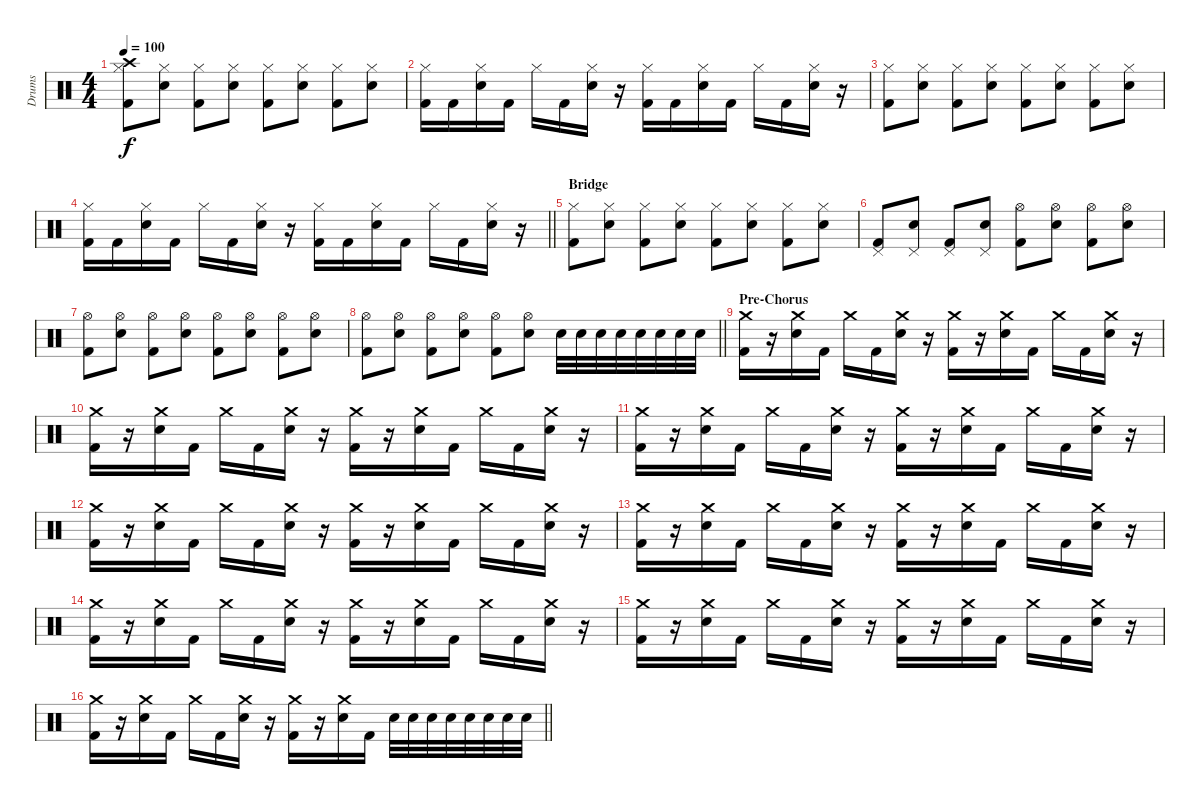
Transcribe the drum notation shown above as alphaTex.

\track ("Drums" "Drums") {instrument percussion}
\staff {score}
\articulation defaults
\ts (4 4)
\tempo 100
\clef neutral
\ks c
("Hi-Hat (closed)" "Kick (hit) 2" "Crash high (hit)").8{dy f} ("Hi-Hat (closed)" "Snare (hit) 2").8 ("Hi-Hat (closed)" "Kick (hit) 2").8 ("Hi-Hat (closed)" "Snare (hit) 2").8 ("Hi-Hat (closed)" "Kick (hit) 2").8 ("Hi-Hat (closed)" "Snare (hit) 2").8 ("Hi-Hat (closed)" "Kick (hit) 2").8 ("Hi-Hat (closed)" "Snare (hit) 2").8 |
("Hi-Hat (closed)" "Kick (hit) 2").16 "Kick (hit) 2".16 ("Hi-Hat (closed)" "Snare (hit) 2").16 "Kick (hit) 2".16 "Hi-Hat (closed)".16 "Kick (hit) 2".16 ("Hi-Hat (closed)" "Snare (hit) 2").16 r.16 ("Hi-Hat (closed)" "Kick (hit) 2").16 "Kick (hit) 2".16 ("Hi-Hat (closed)" "Snare (hit) 2").16 "Kick (hit) 2".16 "Hi-Hat (closed)".16 "Kick (hit) 2".16 ("Hi-Hat (closed)" "Snare (hit) 2").16 r.16 |
("Hi-Hat (closed)" "Kick (hit) 2").8 ("Hi-Hat (closed)" "Snare (hit) 2").8 ("Hi-Hat (closed)" "Kick (hit) 2").8 ("Hi-Hat (closed)" "Snare (hit) 2").8 ("Hi-Hat (closed)" "Kick (hit) 2").8 ("Hi-Hat (closed)" "Snare (hit) 2").8 ("Hi-Hat (closed)" "Kick (hit) 2").8 ("Hi-Hat (closed)" "Snare (hit) 2").8 |
\barLineRight lightlight
("Hi-Hat (closed)" "Kick (hit) 2").16 "Kick (hit) 2".16 ("Hi-Hat (closed)" "Snare (hit) 2").16 "Kick (hit) 2".16 "Hi-Hat (closed)".16 "Kick (hit) 2".16 ("Hi-Hat (closed)" "Snare (hit) 2").16 r.16 ("Hi-Hat (closed)" "Kick (hit) 2").16 "Kick (hit) 2".16 ("Hi-Hat (closed)" "Snare (hit) 2").16 "Kick (hit) 2".16 "Hi-Hat (closed)".16 "Kick (hit) 2".16 ("Hi-Hat (closed)" "Snare (hit) 2").16 r.16 |
\section ("" "Bridge")
("Hi-Hat (closed)" "Kick (hit) 2").8 ("Hi-Hat (closed)" "Snare (hit) 2").8 ("Hi-Hat (closed)" "Kick (hit) 2").8 ("Hi-Hat (closed)" "Snare (hit) 2").8 ("Hi-Hat (closed)" "Kick (hit) 2").8 ("Hi-Hat (closed)" "Snare (hit) 2").8 ("Hi-Hat (closed)" "Kick (hit) 2").8 ("Hi-Hat (closed)" "Snare (hit) 2").8 |
("Pedal Hi-Hat (hit)" "Kick (hit) 2").8 ("Pedal Hi-Hat (hit)" "Snare (hit) 2").8 ("Pedal Hi-Hat (hit)" "Kick (hit) 2").8 ("Pedal Hi-Hat (hit)" "Snare (hit) 2").8 ("Hi-Hat (open)" "Kick (hit) 2").8 ("Hi-Hat (open)" "Snare (hit) 2").8 ("Hi-Hat (open)" "Kick (hit) 2").8 ("Hi-Hat (open)" "Snare (hit) 2").8 |
("Hi-Hat (open)" "Kick (hit) 2").8 ("Hi-Hat (open)" "Snare (hit) 2").8 ("Hi-Hat (open)" "Kick (hit) 2").8 ("Hi-Hat (open)" "Snare (hit) 2").8 ("Hi-Hat (open)" "Kick (hit) 2").8 ("Hi-Hat (open)" "Snare (hit) 2").8 ("Hi-Hat (open)" "Kick (hit) 2").8 ("Hi-Hat (open)" "Snare (hit) 2").8 |
\barLineRight lightlight
("Hi-Hat (open)" "Kick (hit) 2").8 ("Hi-Hat (open)" "Snare (hit) 2").8 ("Hi-Hat (open)" "Kick (hit) 2").8 ("Hi-Hat (open)" "Snare (hit) 2").8 ("Hi-Hat (open)" "Kick (hit) 2").8 ("Hi-Hat (open)" "Snare (hit) 2").8 "Snare (hit) 2".32 "Snare (hit) 2".32 "Snare (hit) 2".32 "Snare (hit) 2".32 "Snare (hit) 2".32 "Snare (hit) 2".32 "Snare (hit) 2".32 "Snare (hit) 2".32 |
\section ("" "Pre-Chorus")
("Crash medium (hit)" "Kick (hit) 2").16 r.16 ("Crash medium (hit)" "Snare (hit) 2").16 "Kick (hit) 2".16 "Crash medium (hit)".16 "Kick (hit) 2".16 ("Crash medium (hit)" "Snare (hit) 2").16 r.16 ("Crash medium (hit)" "Kick (hit) 2").16 r.16 ("Crash medium (hit)" "Snare (hit) 2").16 "Kick (hit) 2".16 "Crash medium (hit)".16 "Kick (hit) 2".16 ("Crash medium (hit)" "Snare (hit) 2").16 r.16 |
("Crash medium (hit)" "Kick (hit) 2").16 r.16 ("Crash medium (hit)" "Snare (hit) 2").16 "Kick (hit) 2".16 "Crash medium (hit)".16 "Kick (hit) 2".16 ("Crash medium (hit)" "Snare (hit) 2").16 r.16 ("Crash medium (hit)" "Kick (hit) 2").16 r.16 ("Crash medium (hit)" "Snare (hit) 2").16 "Kick (hit) 2".16 "Crash medium (hit)".16 "Kick (hit) 2".16 ("Crash medium (hit)" "Snare (hit) 2").16 r.16 |
("Crash medium (hit)" "Kick (hit) 2").16 r.16 ("Crash medium (hit)" "Snare (hit) 2").16 "Kick (hit) 2".16 "Crash medium (hit)".16 "Kick (hit) 2".16 ("Crash medium (hit)" "Snare (hit) 2").16 r.16 ("Crash medium (hit)" "Kick (hit) 2").16 r.16 ("Crash medium (hit)" "Snare (hit) 2").16 "Kick (hit) 2".16 "Crash medium (hit)".16 "Kick (hit) 2".16 ("Crash medium (hit)" "Snare (hit) 2").16 r.16 |
("Crash medium (hit)" "Kick (hit) 2").16 r.16 ("Crash medium (hit)" "Snare (hit) 2").16 "Kick (hit) 2".16 "Crash medium (hit)".16 "Kick (hit) 2".16 ("Crash medium (hit)" "Snare (hit) 2").16 r.16 ("Crash medium (hit)" "Kick (hit) 2").16 r.16 ("Crash medium (hit)" "Snare (hit) 2").16 "Kick (hit) 2".16 "Crash medium (hit)".16 "Kick (hit) 2".16 ("Crash medium (hit)" "Snare (hit) 2").16 r.16 |
("Crash medium (hit)" "Kick (hit) 2").16 r.16 ("Crash medium (hit)" "Snare (hit) 2").16 "Kick (hit) 2".16 "Crash medium (hit)".16 "Kick (hit) 2".16 ("Crash medium (hit)" "Snare (hit) 2").16 r.16 ("Crash medium (hit)" "Kick (hit) 2").16 r.16 ("Crash medium (hit)" "Snare (hit) 2").16 "Kick (hit) 2".16 "Crash medium (hit)".16 "Kick (hit) 2".16 ("Crash medium (hit)" "Snare (hit) 2").16 r.16 |
("Crash medium (hit)" "Kick (hit) 2").16 r.16 ("Crash medium (hit)" "Snare (hit) 2").16 "Kick (hit) 2".16 "Crash medium (hit)".16 "Kick (hit) 2".16 ("Crash medium (hit)" "Snare (hit) 2").16 r.16 ("Crash medium (hit)" "Kick (hit) 2").16 r.16 ("Crash medium (hit)" "Snare (hit) 2").16 "Kick (hit) 2".16 "Crash medium (hit)".16 "Kick (hit) 2".16 ("Crash medium (hit)" "Snare (hit) 2").16 r.16 |
("Crash medium (hit)" "Kick (hit) 2").16 r.16 ("Crash medium (hit)" "Snare (hit) 2").16 "Kick (hit) 2".16 "Crash medium (hit)".16 "Kick (hit) 2".16 ("Crash medium (hit)" "Snare (hit) 2").16 r.16 ("Crash medium (hit)" "Kick (hit) 2").16 r.16 ("Crash medium (hit)" "Snare (hit) 2").16 "Kick (hit) 2".16 "Crash medium (hit)".16 "Kick (hit) 2".16 ("Crash medium (hit)" "Snare (hit) 2").16 r.16 |
\barLineRight lightlight
("Crash medium (hit)" "Kick (hit) 2").16 r.16 ("Crash medium (hit)" "Snare (hit) 2").16 "Kick (hit) 2".16 "Crash medium (hit)".16 "Kick (hit) 2".16 ("Crash medium (hit)" "Snare (hit) 2").16 r.16 ("Crash medium (hit)" "Kick (hit) 2").16 r.16 ("Crash medium (hit)" "Snare (hit) 2").16 "Kick (hit) 2".16 "Snare (hit) 2".32 "Snare (hit) 2".32 "Snare (hit) 2".32 "Snare (hit) 2".32 "Snare (hit) 2".32 "Snare (hit) 2".32 "Snare (hit) 2".32 "Snare (hit) 2".32
